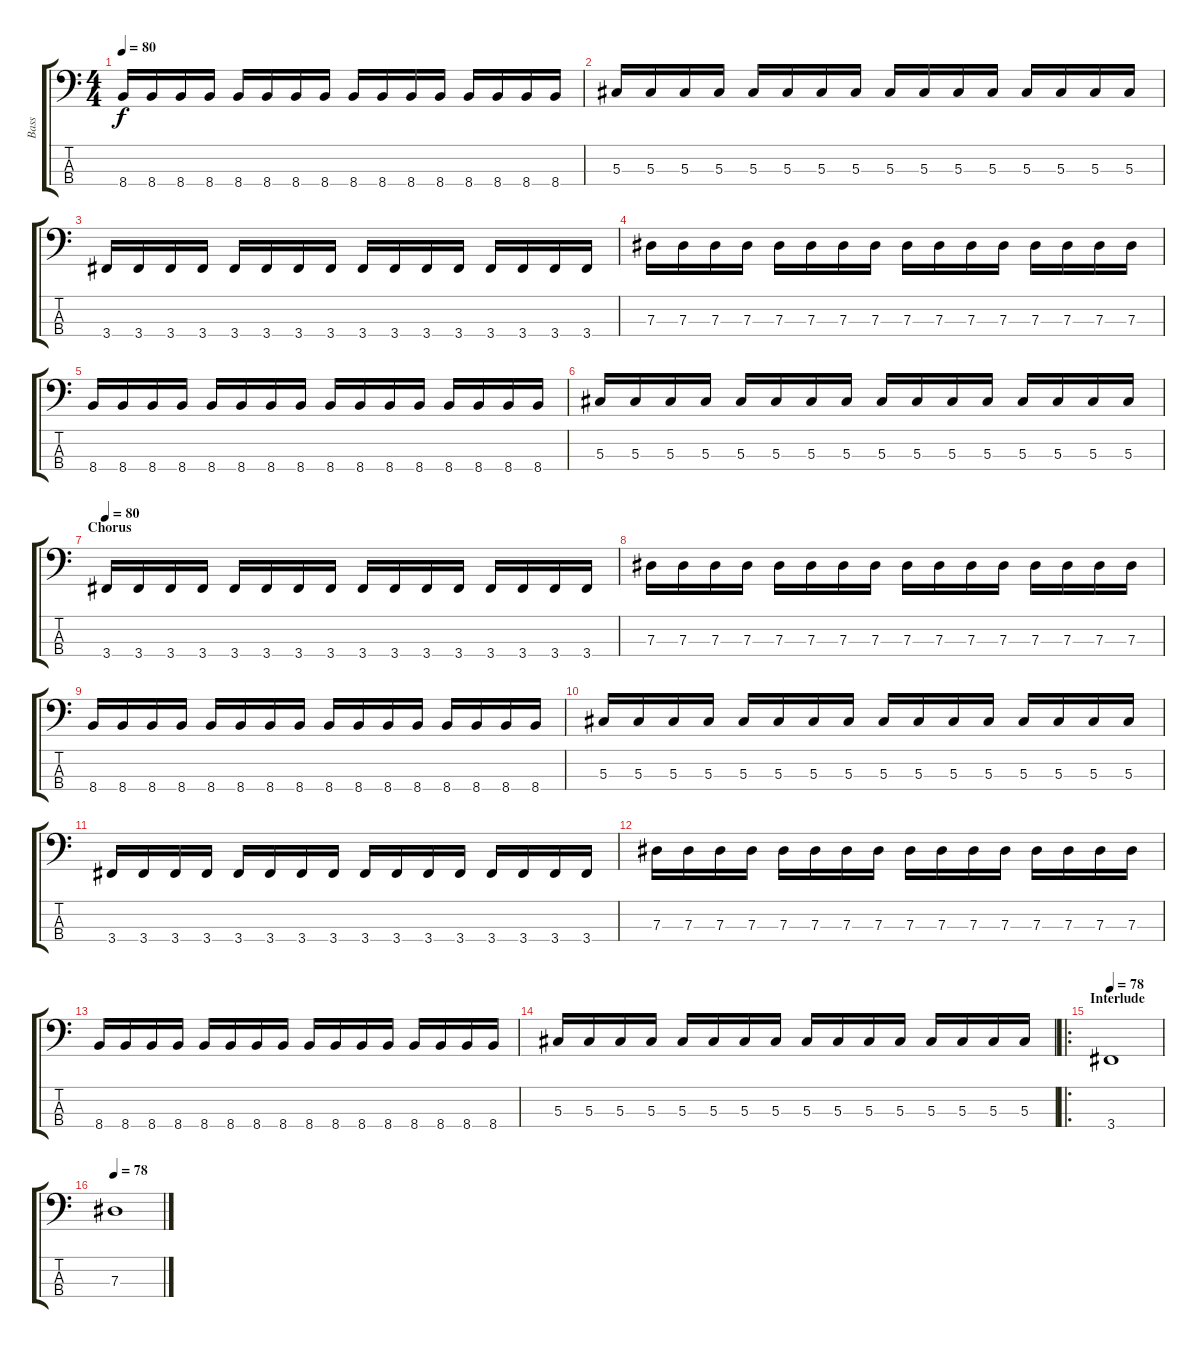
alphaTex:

\track ("Bass" "Bass") {instrument electricbasspick}
\staff {score tabs}
\tuning (Gb2 Db2 Ab1 Eb1) {hide}
\ts (4 4)
\tempo 80
\clef f4
\ks c
8.4.16{dy f} 8.4.16 8.4.16 8.4.16 8.4.16 8.4.16 8.4.16 8.4.16 8.4.16 8.4.16 8.4.16 8.4.16 8.4.16 8.4.16 8.4.16 8.4.16 |
5.3.16 5.3.16 5.3.16 5.3.16 5.3.16 5.3.16 5.3.16 5.3.16 5.3.16 5.3.16 5.3.16 5.3.16 5.3.16 5.3.16 5.3.16 5.3.16 |
3.4.16 3.4.16 3.4.16 3.4.16 3.4.16 3.4.16 3.4.16 3.4.16 3.4.16 3.4.16 3.4.16 3.4.16 3.4.16 3.4.16 3.4.16 3.4.16 |
7.3.16 7.3.16 7.3.16 7.3.16 7.3.16 7.3.16 7.3.16 7.3.16 7.3.16 7.3.16 7.3.16 7.3.16 7.3.16 7.3.16 7.3.16 7.3.16 |
8.4.16 8.4.16 8.4.16 8.4.16 8.4.16 8.4.16 8.4.16 8.4.16 8.4.16 8.4.16 8.4.16 8.4.16 8.4.16 8.4.16 8.4.16 8.4.16 |
5.3.16 5.3.16 5.3.16 5.3.16 5.3.16 5.3.16 5.3.16 5.3.16 5.3.16 5.3.16 5.3.16 5.3.16 5.3.16 5.3.16 5.3.16 5.3.16 |
\section ("" "Chorus")
\tempo 80
3.4.16 3.4.16 3.4.16 3.4.16 3.4.16 3.4.16 3.4.16 3.4.16 3.4.16 3.4.16 3.4.16 3.4.16 3.4.16 3.4.16 3.4.16 3.4.16 |
7.3.16 7.3.16 7.3.16 7.3.16 7.3.16 7.3.16 7.3.16 7.3.16 7.3.16 7.3.16 7.3.16 7.3.16 7.3.16 7.3.16 7.3.16 7.3.16 |
8.4.16 8.4.16 8.4.16 8.4.16 8.4.16 8.4.16 8.4.16 8.4.16 8.4.16 8.4.16 8.4.16 8.4.16 8.4.16 8.4.16 8.4.16 8.4.16 |
5.3.16 5.3.16 5.3.16 5.3.16 5.3.16 5.3.16 5.3.16 5.3.16 5.3.16 5.3.16 5.3.16 5.3.16 5.3.16 5.3.16 5.3.16 5.3.16 |
3.4.16 3.4.16 3.4.16 3.4.16 3.4.16 3.4.16 3.4.16 3.4.16 3.4.16 3.4.16 3.4.16 3.4.16 3.4.16 3.4.16 3.4.16 3.4.16 |
7.3.16 7.3.16 7.3.16 7.3.16 7.3.16 7.3.16 7.3.16 7.3.16 7.3.16 7.3.16 7.3.16 7.3.16 7.3.16 7.3.16 7.3.16 7.3.16 |
8.4.16 8.4.16 8.4.16 8.4.16 8.4.16 8.4.16 8.4.16 8.4.16 8.4.16 8.4.16 8.4.16 8.4.16 8.4.16 8.4.16 8.4.16 8.4.16 |
5.3.16 5.3.16 5.3.16 5.3.16 5.3.16 5.3.16 5.3.16 5.3.16 5.3.16 5.3.16 5.3.16 5.3.16 5.3.16 5.3.16 5.3.16 5.3.16 |
\ro
\section ("" "Interlude")
\tempo 78
3.4.1 |
\tempo 78
7.3.1
